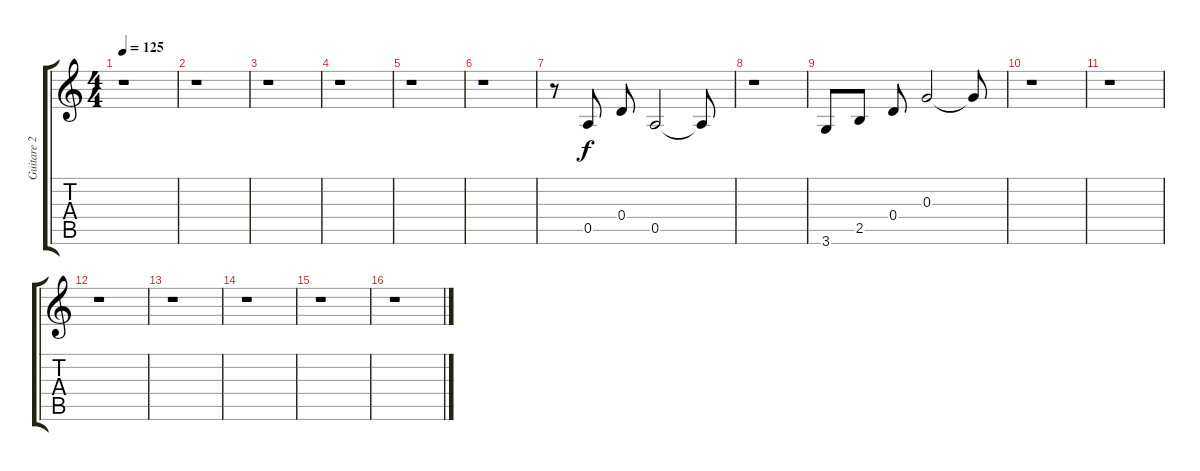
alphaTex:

\track ("Guitare 2" "Guitare 2") {instrument overdrivenguitar}
\staff {score tabs}
\tuning (E4 B3 G3 D3 A2 E2) {hide}
\ts (4 4)
\tempo 125
\clef g2
\ks c
r.1{dy f instrument overdrivenguitar} |
r.1 |
r.1 |
r.1 |
r.1 |
r.1 |
r.8 0.5.8 0.4.8 0.5.2 0.5{t}.8 |
r.1 |
3.6.8 2.5.8 0.4.8 0.3.2 0.3{t}.8 |
r.1 |
r.1 |
r.1 |
r.1 |
r.1 |
r.1 |
r.1
